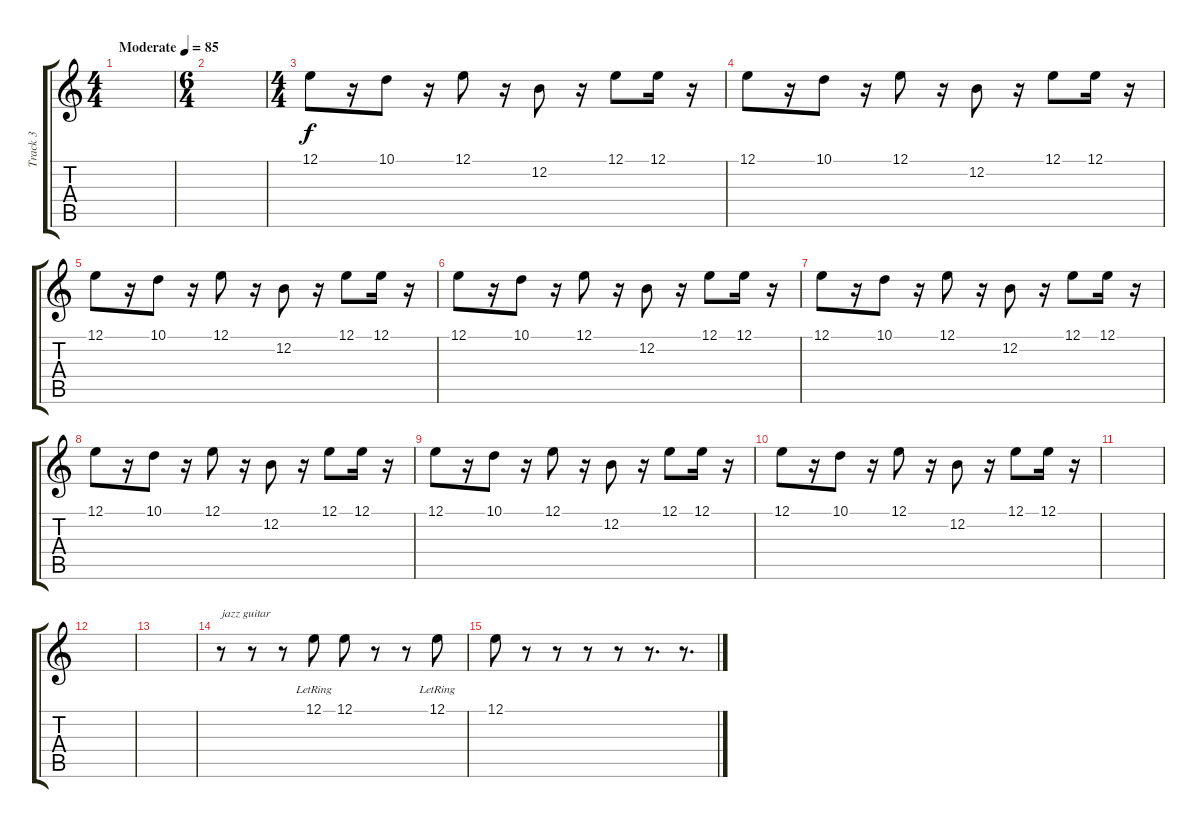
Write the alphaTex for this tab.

\track ("Track 3" "Track 3") {instrument dulcimer}
\staff {score tabs}
\tuning (E4 B3 G3 D3 A2 E2) {hide}
\ts (4 4)
\tempo (85 "Moderate")
\clef g2
\ks c
|
\ts (6 4)
|
\ts (4 4)
12.1.8 r.16 10.1.8 r.16 12.1.8 r.16 12.2.8 r.16 12.1.8 12.1.16 r.16 |
12.1.8 r.16 10.1.8 r.16 12.1.8 r.16 12.2.8 r.16 12.1.8 12.1.16 r.16 |
12.1.8 r.16 10.1.8 r.16 12.1.8 r.16 12.2.8 r.16 12.1.8 12.1.16 r.16 |
12.1.8 r.16 10.1.8 r.16 12.1.8 r.16 12.2.8 r.16 12.1.8 12.1.16 r.16 |
12.1.8 r.16 10.1.8 r.16 12.1.8 r.16 12.2.8 r.16 12.1.8 12.1.16 r.16 |
12.1.8 r.16 10.1.8 r.16 12.1.8 r.16 12.2.8 r.16 12.1.8 12.1.16 r.16 |
12.1.8 r.16 10.1.8 r.16 12.1.8 r.16 12.2.8 r.16 12.1.8 12.1.16 r.16 |
12.1.8 r.16 10.1.8 r.16 12.1.8 r.16 12.2.8 r.16 12.1.8 12.1.16 r.16 |
|
|
|
r.8{txt "jazz guitar" volume 6 instrument electricguitarjazz} r.8 r.8 12.1{lr}.8 12.1.8 r.8 r.8 12.1{lr}.8 |
12.1.8 r.8 r.8 r.8 r.8 r.8{d} r.8{d}
